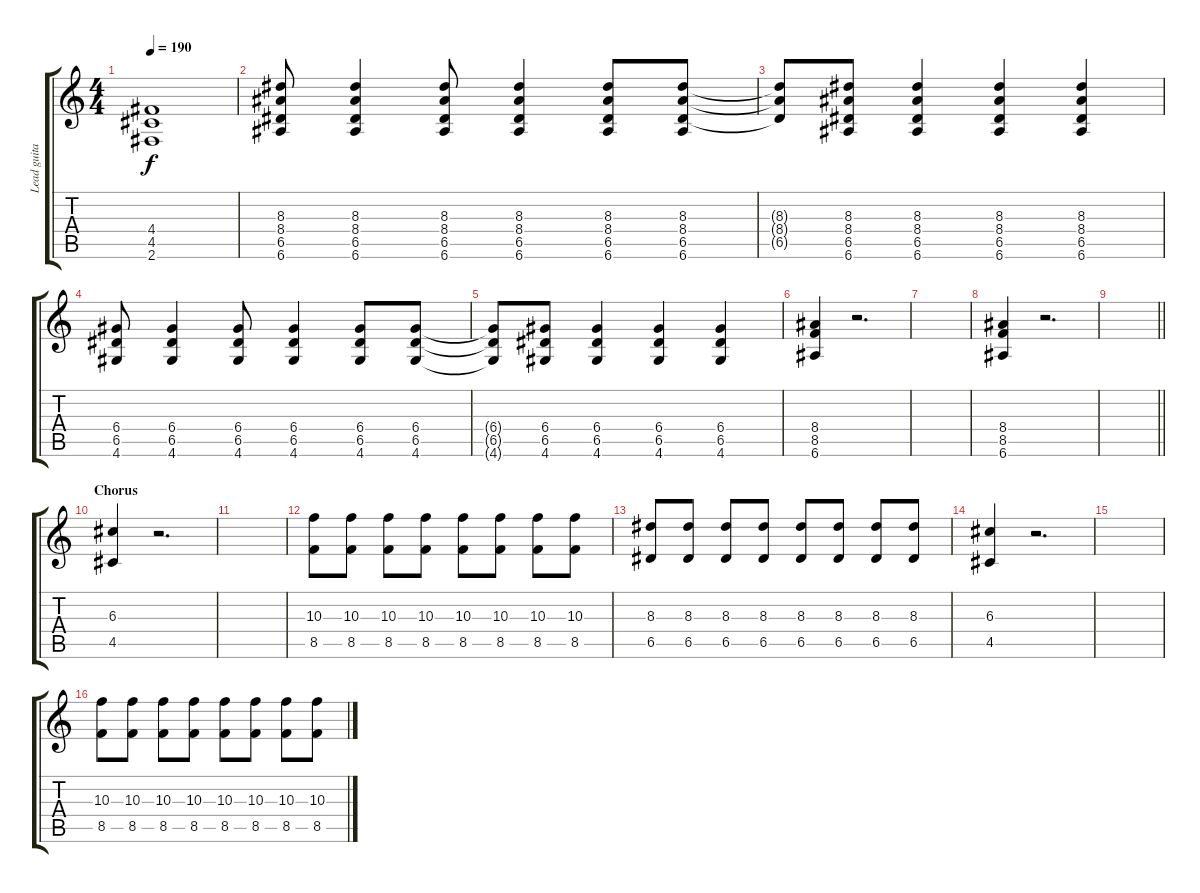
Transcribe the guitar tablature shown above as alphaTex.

\track ("Lead guitar" "Lead guita") {instrument overdrivenguitar}
\staff {score tabs}
\tuning (E4 B3 G3 D3 A2 E2) {hide}
\ts (4 4)
\tempo 190
\clef g2
\ks c
(4.4{t} 4.5{t} 2.6{t}).1{dy f} |
(8.3 8.4 6.5 6.6).8 (8.3 8.4 6.5 6.6).4 (8.3 8.4 6.5 6.6).8 (8.3 8.4 6.5 6.6).4 (8.3 8.4 6.5 6.6).8 (8.3 8.4 6.5 6.6).8 |
(8.3{t} 8.4{t} 6.5{t}).8 (8.3 8.4 6.5 6.6).8 (8.3 8.4 6.5 6.6).4 (8.3 8.4 6.5 6.6).4 (8.3 8.4 6.5 6.6).4 |
(6.4 6.5 4.6).8 (6.4 6.5 4.6).4 (6.4 6.5 4.6).8 (6.4 6.5 4.6).4 (6.4 6.5 4.6).8 (6.4 6.5 4.6).8 |
(6.4{t} 6.5{t} 4.6{t}).8 (6.4 6.5 4.6).8 (6.4 6.5 4.6).4 (6.4 6.5 4.6).4 (6.4 6.5 4.6).4 |
(8.4 8.5 6.6).4 r.2{d} |
|
(8.4 8.5 6.6).4 r.2{d} |
\barLineRight lightlight
|
\section ("" "Chorus")
(6.3 4.5).4 r.2{d} |
|
(10.3 8.5).8 (10.3 8.5).8 (10.3 8.5).8 (10.3 8.5).8 (10.3 8.5).8 (10.3 8.5).8 (10.3 8.5).8 (10.3 8.5).8 |
(8.3 6.5).8 (8.3 6.5).8 (8.3 6.5).8 (8.3 6.5).8 (8.3 6.5).8 (8.3 6.5).8 (8.3 6.5).8 (8.3 6.5).8 |
(6.3 4.5).4 r.2{d} |
|
(10.3 8.5).8 (10.3 8.5).8 (10.3 8.5).8 (10.3 8.5).8 (10.3 8.5).8 (10.3 8.5).8 (10.3 8.5).8 (10.3 8.5).8
